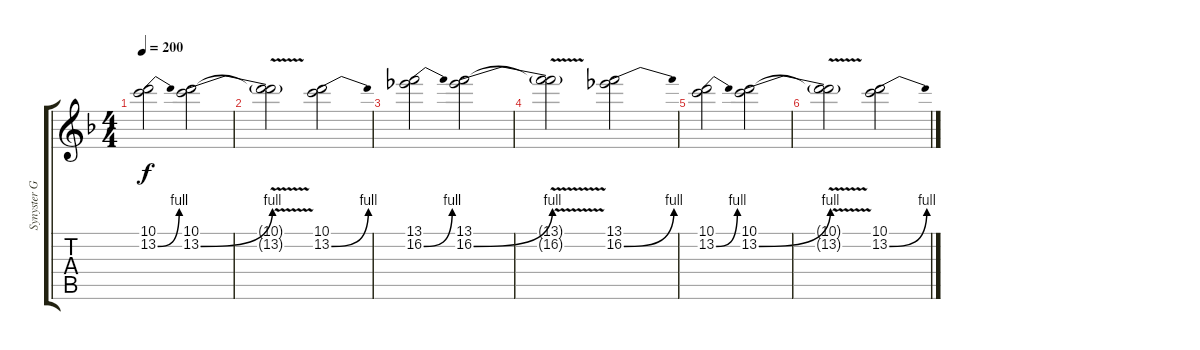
\track ("Synyster Gates (Lead) II" "Synyster G") {instrument overdrivenguitar}
\staff {score tabs}
\tuning (E4 B3 G3 D3 A2 D2) {hide}
\ts (4 4)
\tempo 200
\clef g2
\ks f
(10.1 13.2{be (bend 0 0 60 4)}).2{dy f} (10.1 13.2{be (bend 0 0 60 4)}).2 |
(10.1{v t} 13.2{v t}).2 (10.1 13.2{be (bend 0 0 60 4)}).2 |
(13.1 16.2{be (bend 0 0 60 4)}).2 (13.1 16.2{be (bend 0 0 60 4)}).2 |
(13.1{v t} 16.2{v t}).2 (13.1 16.2{be (bend 0 0 60 4)}).2 |
(10.1 13.2{be (bend 0 0 60 4)}).2 (10.1 13.2{be (bend 0 0 60 4)}).2 |
(10.1{v t} 13.2{v t}).2 (10.1 13.2{be (bend 0 0 60 4)}).2
